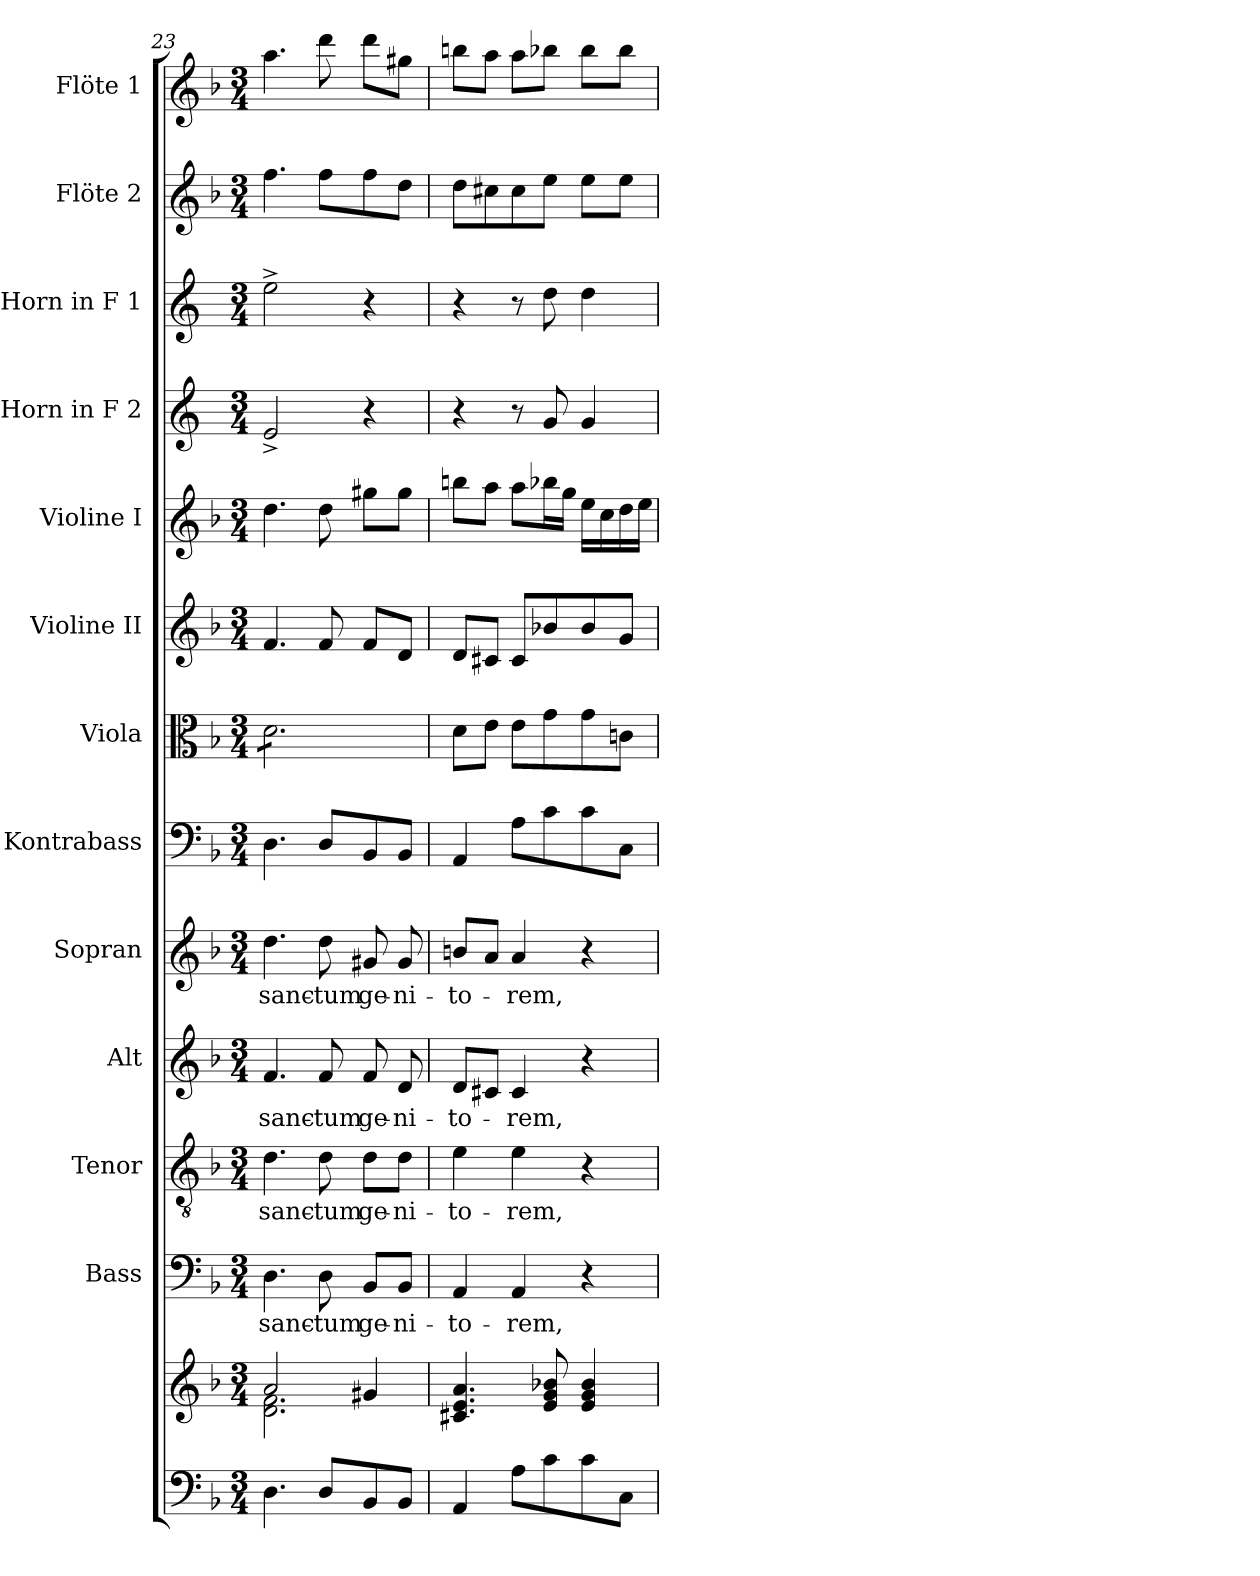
**kern	**kern	**kern	**text	**kern	**text	**kern	**text	**kern	**text	**kern	**kern	**kern	**kern	**kern	**kern	**kern	**kern
*part13	*part13	*part12	*part12	*part11	*part11	*part10	*part10	*part9	*part9	*part8	*part7	*part6	*part5	*part4	*part3	*part2	*part1
*staff14	*staff13	*staff12	*staff12	*staff11	*staff11	*staff10	*staff10	*staff9	*staff9	*staff8	*staff7	*staff6	*staff5	*staff4	*staff3	*staff2	*staff1
*	*	*I"Bass	*	*I"Tenor	*	*I"Alt	*	*I"Sopran	*	*I"Kontrabass	*I"Viola	*I"Violine II	*I"Violine I	*I"Horn in F 2	*I"Horn in F 1	*I"Flöte 2	*I"Flöte 1
*	*	*I'B.	*	*I'T.	*	*I'A.	*	*I'S.	*	*I'Kb.	*I'Vla.	*I'Vl. II	*I'Vl. I	*I'Hrn. F 2	*I'Hrn. F 1	*I'Fl. 2	*I'Fl. 1
*clefF4	*clefG2	*clefF4	*	*clefGv2	*	*clefG2	*	*clefG2	*	*clefF4	*clefC3	*clefG2	*clefG2	*clefG2	*clefG2	*clefG2	*clefG2
*	*	*	*	*	*	*	*	*	*	*ITrd7c12	*	*	*	*ITrd4c7	*ITrd4c7	*	*
*k[b-]	*k[b-]	*k[b-]	*	*k[b-]	*	*k[b-]	*	*k[b-]	*	*k[b-]	*k[b-]	*k[b-]	*k[b-]	*k[b-]	*k[b-]	*k[b-]	*k[b-]
*F:	*F:	*F:	*	*F:	*	*F:	*	*F:	*	*F:	*F:	*F:	*F:	*F:	*F:	*F:	*F:
*M3/4	*M3/4	*M3/4	*	*M3/4	*	*M3/4	*	*M3/4	*	*M3/4	*M3/4	*M3/4	*M3/4	*M3/4	*M3/4	*M3/4	*M3/4
=23	=23	=23	=23	=23	=23	=23	=23	=23	=23	=23	=23	=23	=23	=23	=23	=23	=23
*	*^	*	*	*	*	*	*	*	*	*	*	*	*	*	*	*	*
!	!	!	!	!LO:LY:b	!	!LO:LY:b	!	!LO:LY:b	!	!LO:LY:b	!	!	!	!	!	!	!	!
*	*	*	*	*	*	*	*	*	*	*	*	*tremolo	*	*	*	*	*	*
4.D\	2a/	2.d\ 2.f\	4.D\	sanc-	4.d\	sanc-	4.f/	sanc-	4.dd\	sanc-	4.DD\	8d\L	4.f/	4.dd\	2A^</	2a^>\	4.ff\	4.aa\
.	.	.	.	.	.	.	.	.	.	.	.	8d\	.	.	.	.	.	.
.	.	.	.	.	.	.	.	.	.	.	.	8d\	.	.	.	.	.	.
!	!	!	!	!LO:LY:b	!	!LO:LY:b	!	!LO:LY:b	!	!LO:LY:b	!	!	!	!	!	!	!	!
8D/L	.	.	8D\	-tum	8d\	-tum	8f/	-tum	8dd\	-tum	8DD/L	8d\	8f/	8dd\	.	.	8ff\L	8ddd\
!	!	!	!	!LO:LY:b	!	!LO:LY:b	!	!LO:LY:b	!	!LO:LY:b	!	!	!	!	!	!	!	!
8BB-/	4g#X/	.	8BB-/L	ge-	8d\L	ge-	8f/	ge-	8g#X/	ge-	8BBB-/	8d\	8f/L	8gg#X\L	4r	4r	8ff\	8ddd\L
!	!	!	!	!LO:LY:b	!	!LO:LY:b	!	!LO:LY:b	!	!LO:LY:b	!	!	!	!	!	!	!	!
8BB-/J	.	.	8BB-/J	-ni-	8d\J	-ni-	8d/	-ni-	8g#/	-ni-	8BBB-/J	8d\J	8d/J	8gg#\J	.	.	8dd\J	8gg#X\J
*	*	*	*	*	*	*	*	*	*	*	*	*Xtremolo	*	*	*	*	*	*
*	*v	*v	*	*	*	*	*	*	*	*	*	*	*	*	*	*	*	*
=24	=24	=24	=24	=24	=24	=24	=24	=24	=24	=24	=24	=24	=24	=24	=24	=24	=24
!	!	!	!LO:LY:b	!	!LO:LY:b	!	!LO:LY:b	!	!LO:LY:b	!	!	!	!	!	!	!	!
4AA/	4.c#X/ 4.e/ 4.a/	4AA/	-to-	4e\	-to-	8d/L	-to-	8bn/L	-to-	4AAA/	8d\L	8d/L	8bbn\L	4r	4r	8dd\L	8bbn\L
.	.	.	.	.	.	8c#X/J	.	8a/J	.	.	8e\J	8c#X/J	8aa\J	.	.	8cc#X\	8aa\J
!	!	!	!LO:LY:b	!	!LO:LY:b	!	!LO:LY:b	!	!LO:LY:b	!	!	!	!	!	!	!	!
8A\L	.	4AA/	-rem,	4e\	-rem,	4c#/	-rem,	4a/	-rem,	8AA\L	8e\L	8c#/L	8aa\L	8r	8r	8cc#\	8aa\L
8c\	8e/ 8g/ 8b-X/	.	.	.	.	.	.	.	.	8C\	8g\	8b-X/	16bb-X\L	8c/	8g\	8ee\J	8bb-X\J
.	.	.	.	.	.	.	.	.	.	.	.	.	16gg\JJ	.	.	.	.
8c\	4e/ 4g/ 4b-/	4r	.	4r	.	4r	.	4r	.	8C\	8g\	8b-/	16ee\LL	4c/	4g\	8ee\L	8bb-\L
.	.	.	.	.	.	.	.	.	.	.	.	.	16cc\	.	.	.	.
8C\J	.	.	.	.	.	.	.	.	.	8CC\J	8cn\J	8g/J	16dd\	.	.	8ee\J	8bb-\J
.	.	.	.	.	.	.	.	.	.	.	.	.	16ee\JJ	.	.	.	.
=	=	=	=	=	=	=	=	=	=	=	=	=	=	=	=	=	=
*-	*-	*-	*-	*-	*-	*-	*-	*-	*-	*-	*-	*-	*-	*-	*-	*-	*-
